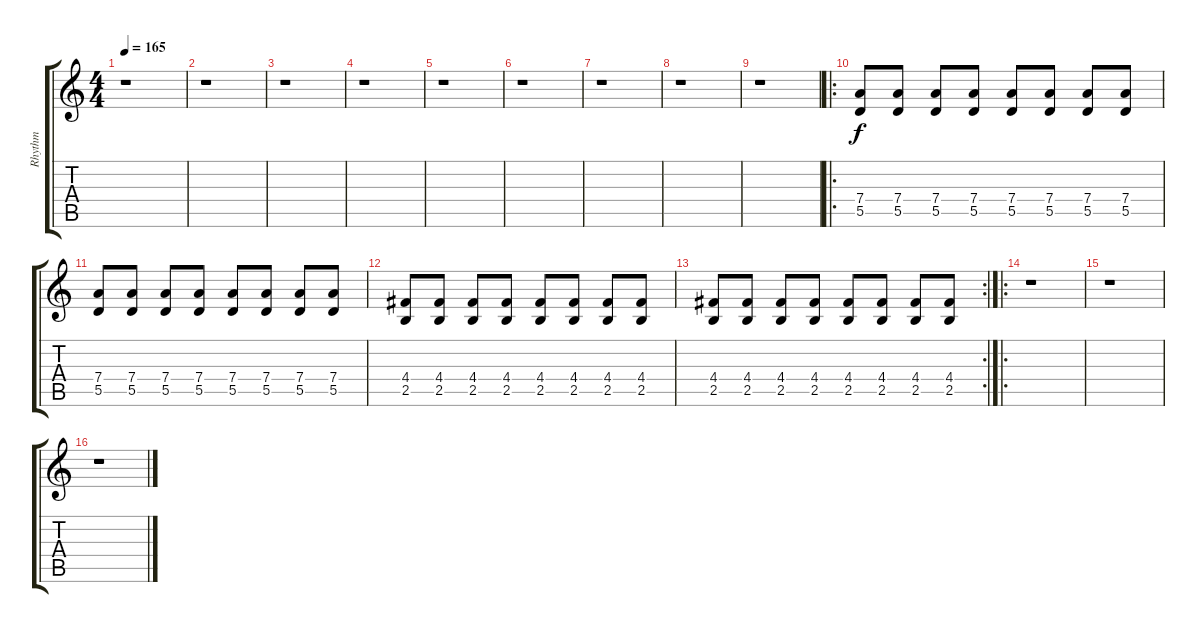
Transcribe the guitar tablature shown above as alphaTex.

\track ("Rhythm" "Rhythm") {instrument distortionguitar}
\staff {score tabs}
\tuning (E4 B3 G3 D3 A2 E2) {hide}
\ts (4 4)
\tempo 165
\clef g2
\ks c
r.1{dy f instrument distortionguitar} |
r.1 |
r.1 |
r.1 |
r.1 |
r.1 |
r.1 |
r.1 |
r.1 |
\ro
(7.4 5.5).8 (7.4 5.5).8 (7.4 5.5).8 (7.4 5.5).8 (7.4 5.5).8 (7.4 5.5).8 (7.4 5.5).8 (7.4 5.5).8 |
(7.4 5.5).8 (7.4 5.5).8 (7.4 5.5).8 (7.4 5.5).8 (7.4 5.5).8 (7.4 5.5).8 (7.4 5.5).8 (7.4 5.5).8 |
(4.4 2.5).8 (4.4 2.5).8 (4.4 2.5).8 (4.4 2.5).8 (4.4 2.5).8 (4.4 2.5).8 (4.4 2.5).8 (4.4 2.5).8 |
\rc 2
(4.4 2.5).8 (4.4 2.5).8 (4.4 2.5).8 (4.4 2.5).8 (4.4 2.5).8 (4.4 2.5).8 (4.4 2.5).8 (4.4 2.5).8 |
\ro
r.1 |
r.1 |
r.1
